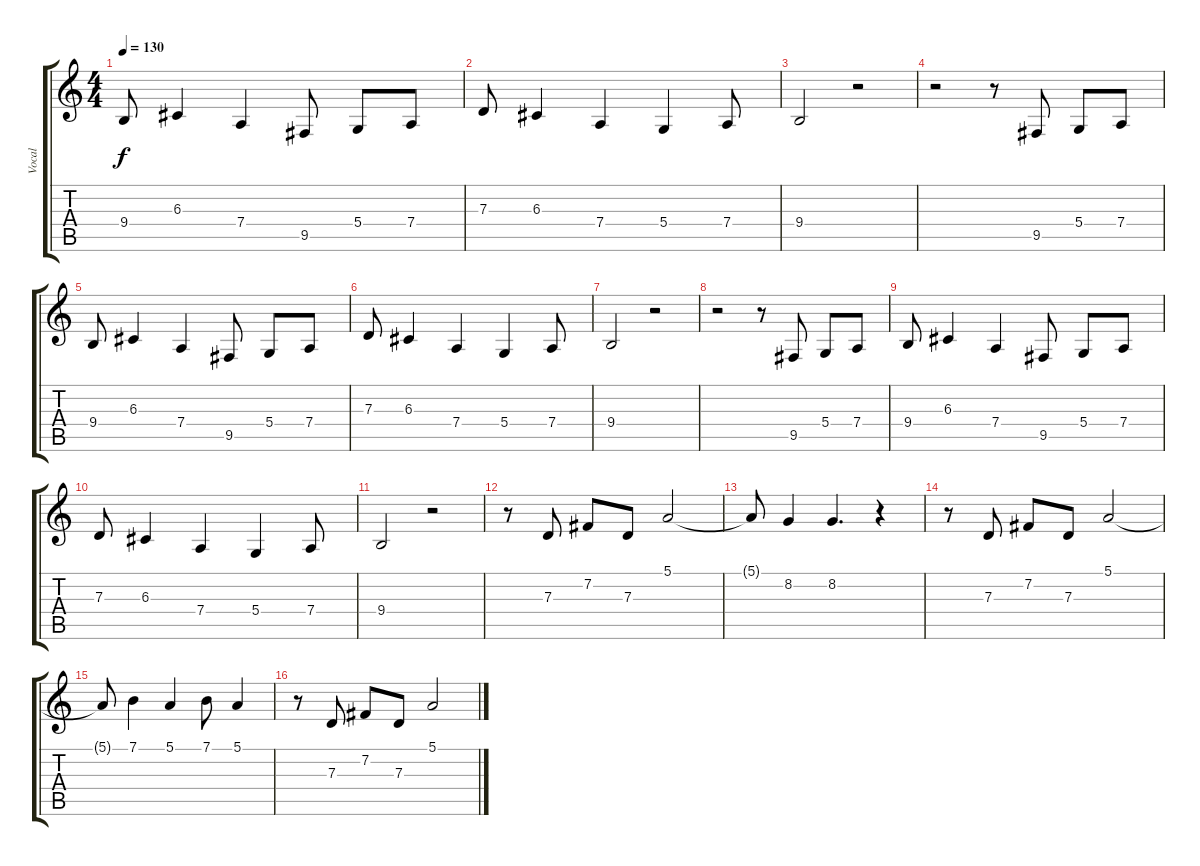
\track ("Vocal" "Vocal") {instrument lead6voice}
\staff {score tabs}
\tuning (E4 B3 G3 D3 A2 E2) {hide}
\ts (4 4)
\tempo 130
\clef g2
\ks c
9.4.8{dy f} 6.3.4 7.4.4 9.5.8 5.4.8 7.4.8 |
7.3.8 6.3.4 7.4.4 5.4.4 7.4.8 |
9.4.2 r.2 |
r.2 r.8 9.5.8 5.4.8 7.4.8 |
9.4.8 6.3.4 7.4.4 9.5.8 5.4.8 7.4.8 |
7.3.8 6.3.4 7.4.4 5.4.4 7.4.8 |
9.4.2 r.2 |
r.2 r.8 9.5.8 5.4.8 7.4.8 |
9.4.8 6.3.4 7.4.4 9.5.8 5.4.8 7.4.8 |
7.3.8 6.3.4 7.4.4 5.4.4 7.4.8 |
9.4.2 r.2 |
r.8 7.3.8 7.2.8 7.3.8 5.1.2 |
5.1{t}.8 8.2.4 8.2.4{d} r.4 |
r.8 7.3.8 7.2.8 7.3.8 5.1.2 |
5.1{t}.8 7.1.4 5.1.4 7.1.8 5.1.4 |
r.8 7.3.8 7.2.8 7.3.8 5.1.2
